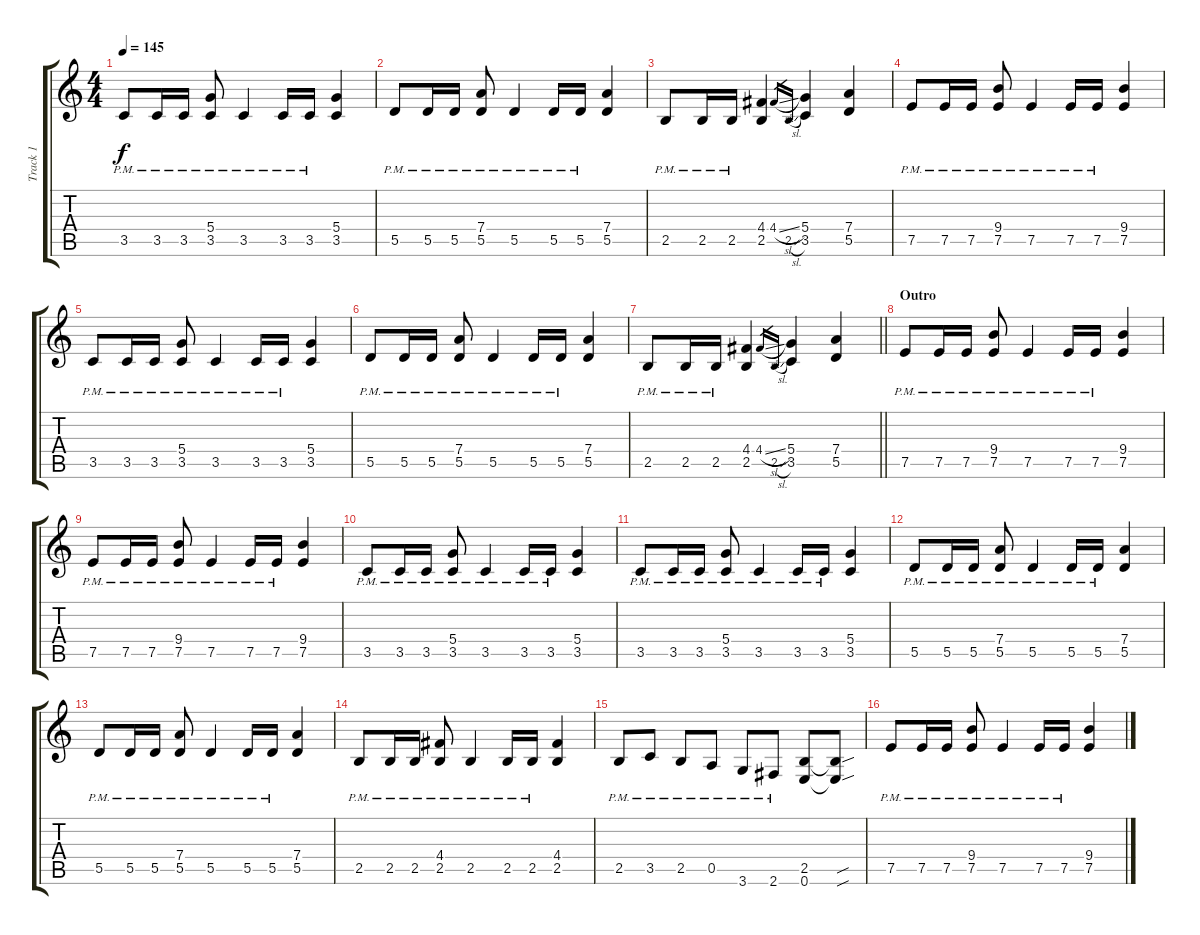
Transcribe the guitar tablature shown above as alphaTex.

\track ("Track 1" "Track 1") {instrument overdrivenguitar}
\staff {score tabs}
\tuning (E4 B3 G3 D3 A2 E2) {hide}
\ts (4 4)
\tempo 145
\clef g2
\ks c
3.5{pm}.8{dy f} 3.5{pm}.16 3.5{pm}.16 (5.4 3.5{pm}).8 3.5{pm}.4 3.5{pm}.16 3.5{pm}.16 (5.4 3.5).4 |
5.5{pm}.8 5.5{pm}.16 5.5{pm}.16 (7.4 5.5{pm}).8 5.5{pm}.4 5.5{pm}.16 5.5{pm}.16 (7.4 5.5).4 |
2.5{pm}.8 2.5{pm}.16 2.5{pm}.16 (4.4 2.5).4 4.4{sl}.16{gr} 2.5{sl}.16{gr} (5.4 3.5).4 (7.4 5.5).4 |
7.5{pm}.8 7.5{pm}.16 7.5{pm}.16 (9.4 7.5{pm}).8 7.5{pm}.4 7.5{pm}.16 7.5{pm}.16 (9.4 7.5).4 |
3.5{pm}.8 3.5{pm}.16 3.5{pm}.16 (5.4 3.5{pm}).8 3.5{pm}.4 3.5{pm}.16 3.5{pm}.16 (5.4 3.5).4 |
5.5{pm}.8 5.5{pm}.16 5.5{pm}.16 (7.4 5.5{pm}).8 5.5{pm}.4 5.5{pm}.16 5.5{pm}.16 (7.4 5.5).4 |
\barLineRight lightlight
2.5{pm}.8 2.5{pm}.16 2.5{pm}.16 (4.4 2.5).4 4.4{sl}.16{gr} 2.5{sl}.16{gr} (5.4 3.5).4 (7.4 5.5).4 |
\section ("" "Outro")
7.5{pm}.8 7.5{pm}.16 7.5{pm}.16 (9.4 7.5{pm}).8 7.5{pm}.4 7.5{pm}.16 7.5{pm}.16 (9.4 7.5).4 |
7.5{pm}.8 7.5{pm}.16 7.5{pm}.16 (9.4 7.5{pm}).8 7.5{pm}.4 7.5{pm}.16 7.5{pm}.16 (9.4 7.5).4 |
3.5{pm}.8 3.5{pm}.16 3.5{pm}.16 (5.4 3.5{pm}).8 3.5{pm}.4 3.5{pm}.16 3.5{pm}.16 (5.4 3.5).4 |
3.5{pm}.8 3.5{pm}.16 3.5{pm}.16 (5.4 3.5{pm}).8 3.5{pm}.4 3.5{pm}.16 3.5{pm}.16 (5.4 3.5).4 |
5.5{pm}.8 5.5{pm}.16 5.5{pm}.16 (7.4 5.5{pm}).8 5.5{pm}.4 5.5{pm}.16 5.5{pm}.16 (7.4 5.5).4 |
5.5{pm}.8 5.5{pm}.16 5.5{pm}.16 (7.4 5.5{pm}).8 5.5{pm}.4 5.5{pm}.16 5.5{pm}.16 (7.4 5.5).4 |
2.5{pm}.8 2.5{pm}.16 2.5{pm}.16 (4.4 2.5{pm}).8 2.5{pm}.4 2.5{pm}.16 2.5{pm}.16 (4.4 2.5).4 |
2.5{pm}.8 3.5{pm}.8 2.5{pm}.8 0.5{pm}.8 3.6{pm}.8 2.6{pm}.8 (2.5 0.6).8 (2.5{sou t} 0.6{sou t}).8 |
7.5{pm}.8 7.5{pm}.16 7.5{pm}.16 (9.4 7.5{pm}).8 7.5{pm}.4 7.5{pm}.16 7.5{pm}.16 (9.4 7.5).4
